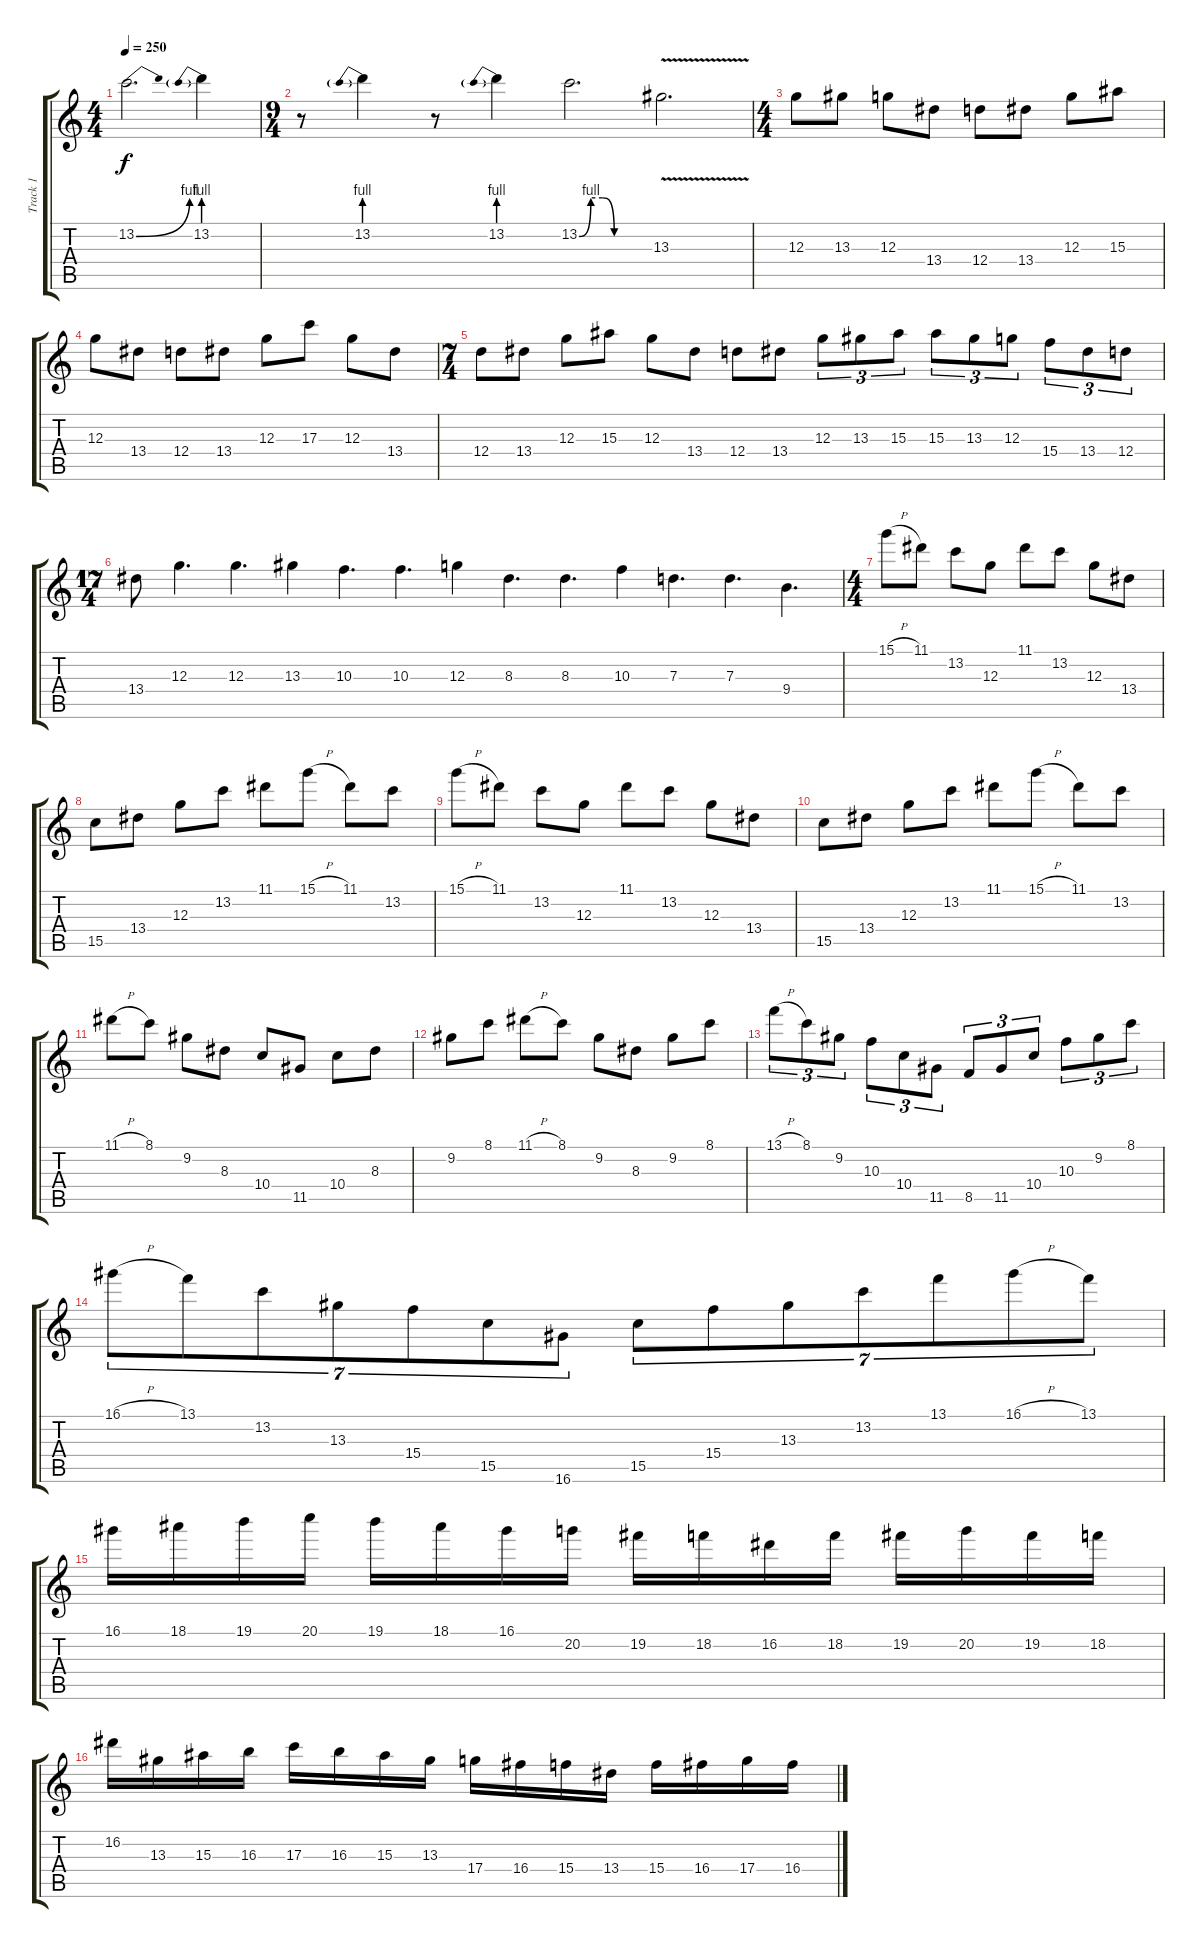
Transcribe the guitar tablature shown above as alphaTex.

\track ("Track 1" "Track 1") {instrument overdrivenguitar}
\staff {score tabs}
\tuning (E4 B3 G3 D3 A2 E2) {hide}
\ts (4 4)
\tempo 250
\clef g2
\ks c
13.2{be (bend 0 0 60 4)}.2{d dy f} 13.2{be (prebend 0 4 60 4)}.4 |
\ts (9 4)
r.8 13.2{be (prebend 0 4 60 4)}.4 r.8 13.2{be (prebend 0 4 60 4)}.4 13.2{be (custom 0 0 10 4 20 4 30 0 60 0)}.2{d} 13.3{v}.2{d} |
\ts (4 4)
12.3.8 13.3.8 12.3.8 13.4.8 12.4.8 13.4.8 12.3.8 15.3.8 |
12.3.8 13.4.8 12.4.8 13.4.8 12.3.8 17.3.8 12.3.8 13.4.8 |
\ts (7 4)
12.4.8 13.4.8 12.3.8 15.3.8 12.3.8 13.4.8 12.4.8 13.4.8 12.3.8{tu (3 2)} 13.3.8{tu (3 2)} 15.3.8{tu (3 2)} 15.3.8{tu (3 2)} 13.3.8{tu (3 2)} 12.3.8{tu (3 2)} 15.4.8{tu (3 2)} 13.4.8{tu (3 2)} 12.4.8{tu (3 2)} |
\ts (17 4)
13.4.8 12.3.4{d} 12.3.4{d} 13.3.4 10.3.4{d} 10.3.4{d} 12.3.4 8.3.4{d} 8.3.4{d} 10.3.4 7.3.4{d} 7.3.4{d} 9.4.4{d} |
\ts (4 4)
15.1{h}.8 11.1.8 13.2.8 12.3.8 11.1.8 13.2.8 12.3.8 13.4.8 |
15.5.8 13.4.8 12.3.8 13.2.8 11.1.8 15.1{h}.8 11.1.8 13.2.8 |
15.1{h}.8 11.1.8 13.2.8 12.3.8 11.1.8 13.2.8 12.3.8 13.4.8 |
15.5.8 13.4.8 12.3.8 13.2.8 11.1.8 15.1{h}.8 11.1.8 13.2.8 |
11.1{h}.8 8.1.8 9.2.8 8.3.8 10.4.8 11.5.8 10.4.8 8.3.8 |
9.2.8 8.1.8 11.1{h}.8 8.1.8 9.2.8 8.3.8 9.2.8 8.1.8 |
13.1{h}.8{tu (3 2)} 8.1.8{tu (3 2)} 9.2.8{tu (3 2)} 10.3.8{tu (3 2)} 10.4.8{tu (3 2)} 11.5.8{tu (3 2)} 8.5.8{tu (3 2)} 11.5.8{tu (3 2)} 10.4.8{tu (3 2)} 10.3.8{tu (3 2)} 9.2.8{tu (3 2)} 8.1.8{tu (3 2)} |
16.1{h}.8{tu (7 4)} 13.1.8{tu (7 4)} 13.2.8{tu (7 4)} 13.3.8{tu (7 4)} 15.4.8{tu (7 4)} 15.5.8{tu (7 4)} 16.6.8{tu (7 4)} 15.5.8{tu (7 4)} 15.4.8{tu (7 4)} 13.3.8{tu (7 4)} 13.2.8{tu (7 4)} 13.1.8{tu (7 4)} 16.1{h}.8{tu (7 4)} 13.1.8{tu (7 4)} |
16.1.16 18.1.16 19.1.16 20.1.16 19.1.16 18.1.16 16.1.16 20.2.16 19.2.16 18.2.16 16.2.16 18.2.16 19.2.16 20.2.16 19.2.16 18.2.16 |
16.2.16 13.3.16 15.3.16 16.3.16 17.3.16 16.3.16 15.3.16 13.3.16 17.4.16 16.4.16 15.4.16 13.4.16 15.4.16 16.4.16 17.4.16 16.4.16
